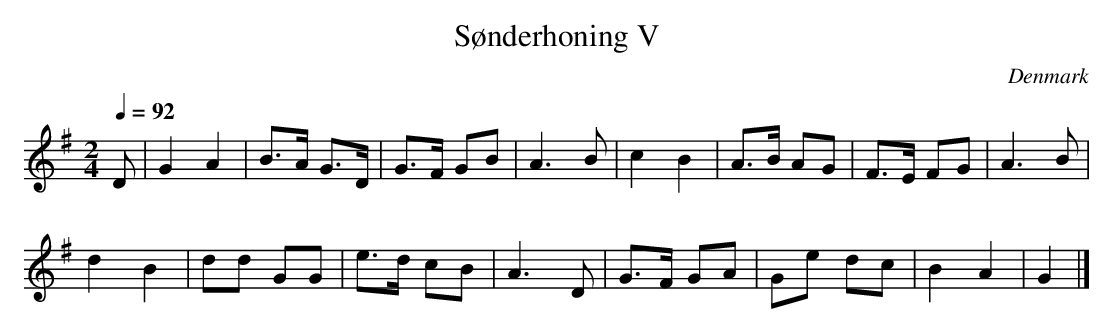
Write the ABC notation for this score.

X:1
T:Sønderhoning V
L:1/8
M:2/4
O:Denmark
Q:1/4=92
K:G
D|\
G2 A2| B>A G>D| G>F GB| A3 B|\
c2 B2| A>B AG| F>E FG| A3 B|
d2 B2| dd GG| e>d cB| A3 D|\
G>F GA| Ge dc| B2 A2| G2|]
